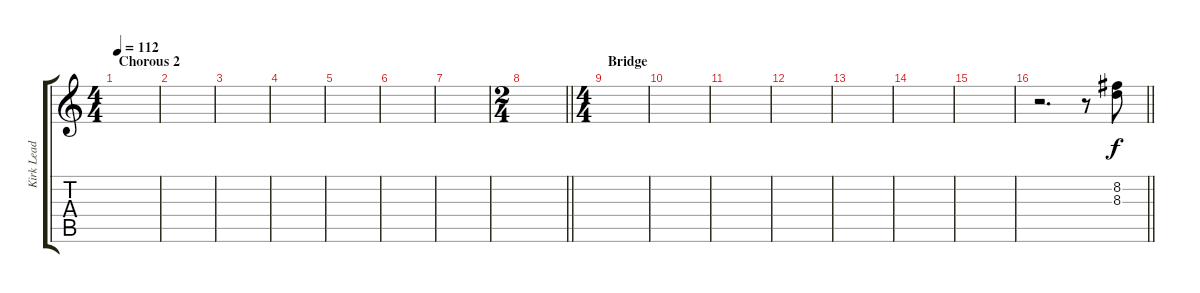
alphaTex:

\track ("Kirk Lead" "Kirk Lead") {instrument distortionguitar}
\staff {score tabs}
\tuning (Eb4 Bb3 Gb3 Db3 Ab2 Eb2) {hide}
\ts (4 4)
\section ("" "Chorous 2")
\tempo 112
\clef g2
\ks c
|
|
|
|
|
|
|
\ts (2 4)
\barLineRight lightlight
|
\ts (4 4)
\section ("" "Bridge")
|
|
|
|
|
|
|
\barLineRight lightlight
r.2{d volume 15 balance 8} r.8 (8.2 8.3).8
